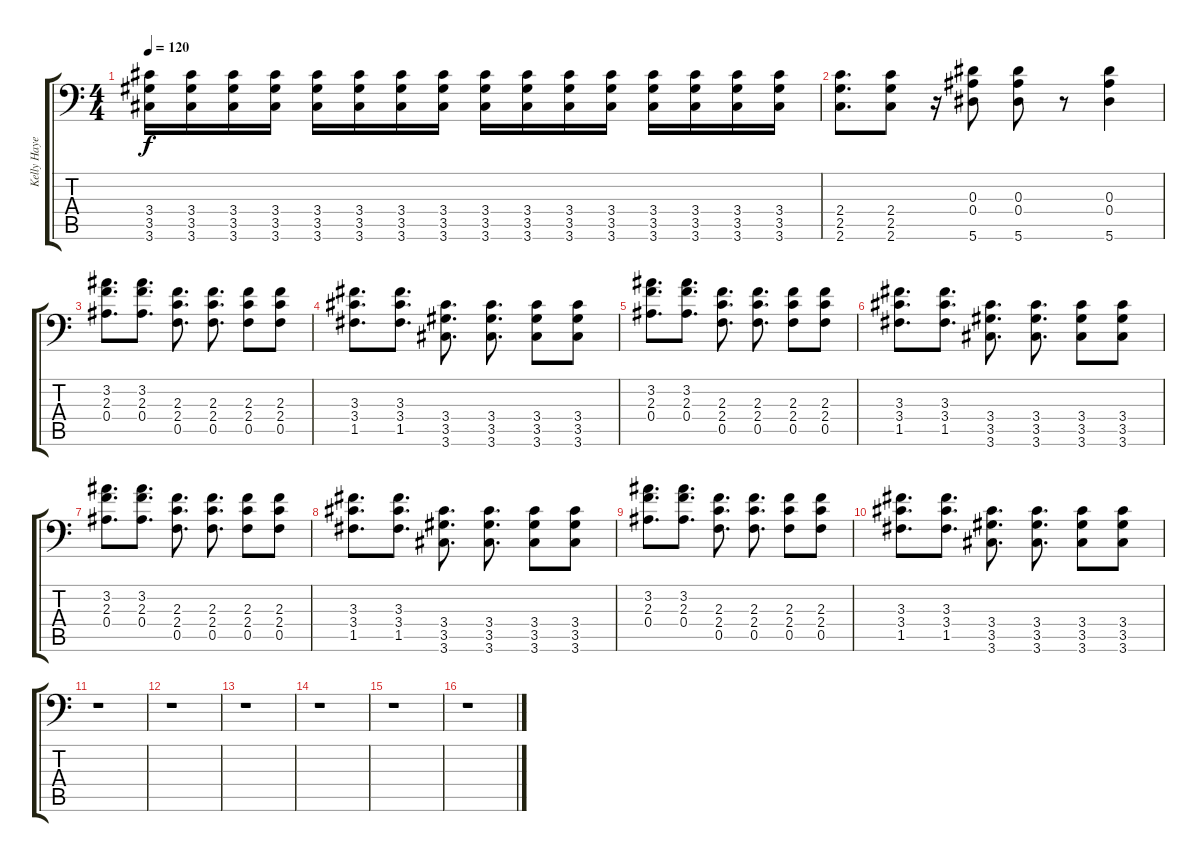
\track ("Kelly Hayes/Lane Maverick - Guitar" "Kelly Haye") {instrument distortionguitar}
\staff {score tabs}
\tuning (C4 G3 Eb3 Bb2 F2 Bb1) {hide}
\ts (4 4)
\tempo 120
\clef f4
\ks c
(3.4 3.5 3.6).16{dy f} (3.4 3.5 3.6).16 (3.4 3.5 3.6).16 (3.4 3.5 3.6).16 (3.4 3.5 3.6).16 (3.4 3.5 3.6).16 (3.4 3.5 3.6).16 (3.4 3.5 3.6).16 (3.4 3.5 3.6).16 (3.4 3.5 3.6).16 (3.4 3.5 3.6).16 (3.4 3.5 3.6).16 (3.4 3.5 3.6).16 (3.4 3.5 3.6).16 (3.4 3.5 3.6).16 (3.4 3.5 3.6).16 |
(2.4 2.5 2.6).8{d} (2.4 2.5 2.6).8 r.16 (0.3 0.4 5.6).8 (0.3 0.4 5.6).8 r.8 (0.3 0.4 5.6).4 |
(3.2 2.3 0.4).8{d} (3.2 2.3 0.4).8{d} (2.3 2.4 0.5).8{d} (2.3 2.4 0.5).8{d} (2.3 2.4 0.5).8 (2.3 2.4 0.5).8 |
(3.3 3.4 1.5).8{d} (3.3 3.4 1.5).8{d} (3.4 3.5 3.6).8{d} (3.4 3.5 3.6).8{d} (3.4 3.5 3.6).8 (3.4 3.5 3.6).8 |
(3.2 2.3 0.4).8{d} (3.2 2.3 0.4).8{d} (2.3 2.4 0.5).8{d} (2.3 2.4 0.5).8{d} (2.3 2.4 0.5).8 (2.3 2.4 0.5).8 |
(3.3 3.4 1.5).8{d} (3.3 3.4 1.5).8{d} (3.4 3.5 3.6).8{d} (3.4 3.5 3.6).8{d} (3.4 3.5 3.6).8 (3.4 3.5 3.6).8 |
(3.2 2.3 0.4).8{d} (3.2 2.3 0.4).8{d} (2.3 2.4 0.5).8{d} (2.3 2.4 0.5).8{d} (2.3 2.4 0.5).8 (2.3 2.4 0.5).8 |
(3.3 3.4 1.5).8{d} (3.3 3.4 1.5).8{d} (3.4 3.5 3.6).8{d} (3.4 3.5 3.6).8{d} (3.4 3.5 3.6).8 (3.4 3.5 3.6).8 |
(3.2 2.3 0.4).8{d} (3.2 2.3 0.4).8{d} (2.3 2.4 0.5).8{d} (2.3 2.4 0.5).8{d} (2.3 2.4 0.5).8 (2.3 2.4 0.5).8 |
(3.3 3.4 1.5).8{d} (3.3 3.4 1.5).8{d} (3.4 3.5 3.6).8{d} (3.4 3.5 3.6).8{d} (3.4 3.5 3.6).8 (3.4 3.5 3.6).8 |
r.1 |
r.1 |
r.1 |
r.1 |
r.1 |
r.1
